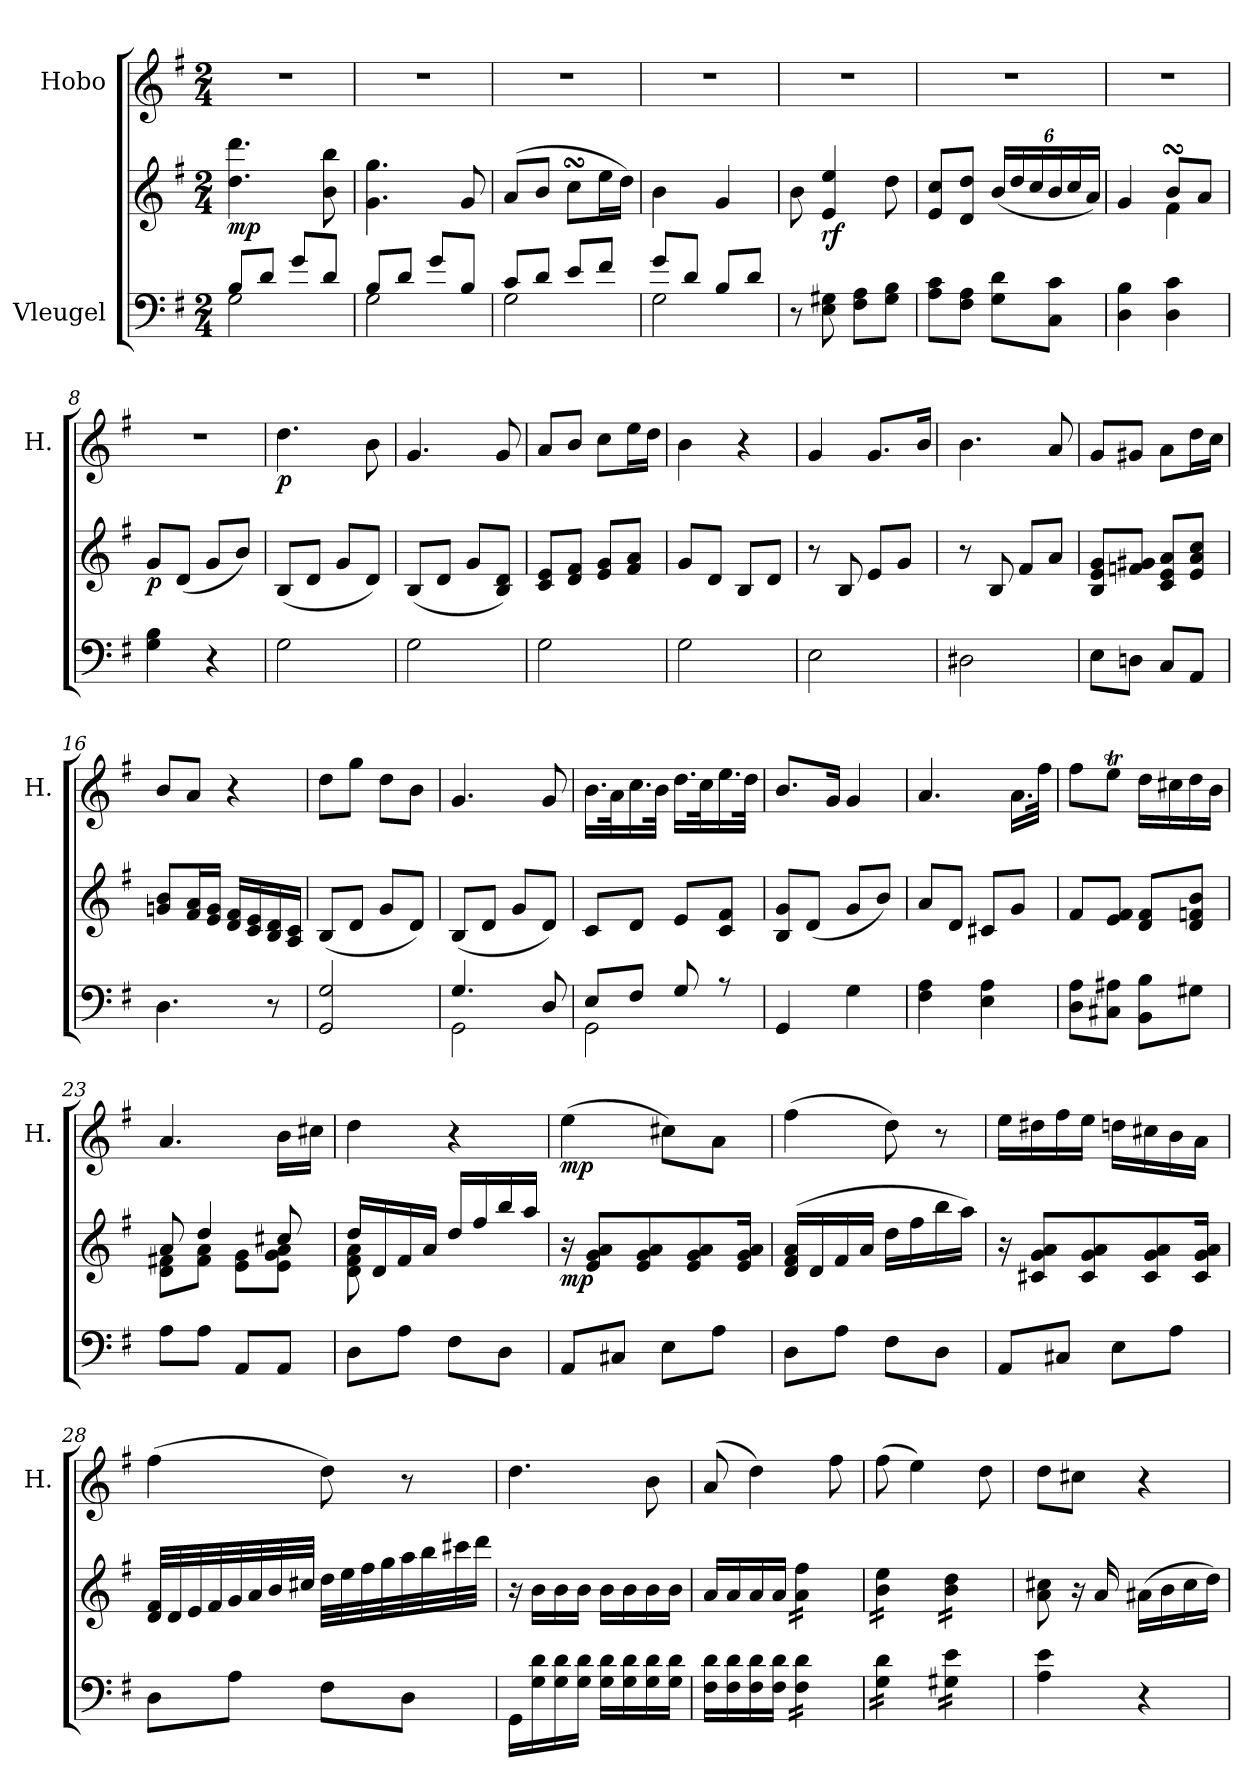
**kern	**kern	**dynam	**kern	**dynam
*part2	*part2	*part2	*part1	*part1
*staff3	*staff2	*staff2/3	*staff1	*staff1
*I"Vleugel	*	*	*I"Hobo	*
*	*	*	*I'H.	*
*clefF4	*clefG2	*	*clefG2	*
*k[f#]	*k[f#]	*	*k[f#]	*
*M2/4	*M2/4	*	*M2/4	*
*MM80	*MM80	*	*MM80	*
=1	=1	=1	=1	=1
*^	*	*	*	*
!	!	!	!LO:DY:b	!	!
8B/L	2G\	4.dd\ 4.ddd\	mp	2r	.
8d/J	.	.	.	.	.
8g/L	.	.	.	.	.
8d/J	.	8b\ 8bb\	.	.	.
=2	=2	=2	=2	=2	=2
8B/L	2G\	4.g\ 4.gg\	.	2r	.
8d/J	.	.	.	.	.
8g/L	.	.	.	.	.
8B/J	.	8g/	.	.	.
=3	=3	=3	=3	=3	=3
8c/L	2G\	(8a/L	.	2r	.
8d/J	.	8b/J	.	.	.
8e/L	.	8ccsSSs\L	.	.	.
8f#/J	.	16ee\L	.	.	.
.	.	16dd\JJ)	.	.	.
=4	=4	=4	=4	=4	=4
8g/L	2G\	4b\	.	2r	.
8d/J	.	.	.	.	.
8B/L	.	4g/	.	.	.
8d/J	.	.	.	.	.
*v	*v	*	*	*	*
=5	=5	=5	=5	=5
8r	8b\	.	2r	.
!	!	!LO:DY:b	!	!
8E\ 8G#X\	4e/ 4ee/	rf	.	.
8F#\ 8A\L	.	.	.	.
8G#\ 8B\J	8dd\	.	.	.
=6	=6	=6	=6	=6
8A\ 8c\L	8e/ 8cc/L	.	2r	.
8F#\ 8A\J	8d/ 8dd/J	.	.	.
*	*Xbrackettup	*	*	*
8G\ 8d\L	(24b/LL	.	.	.
.	24dd/	.	.	.
.	24cc/	.	.	.
8C\ 8c\J	24b/	.	.	.
.	24cc/	.	.	.
.	24a/JJ)	.	.	.
!!LO:LB:g=z
=7	=7	=7	=7	=7
*	*^	*	*	*
4D\ 4B\	4g/	4ryy	.	2r	.
4D\ 4c\	8bsSsS/L	4f#\	.	.	.
.	8a/J	.	.	.	.
*	*v	*v	*	*	*
=8	=8	=8	=8	=8
!	!	!LO:DY:b	!	!
4G\ 4B\	8g/L	p	2r	.
.	(8d/J	.	.	.
4r	8g/L	.	.	.
.	8b/J)	.	.	.
=9	=9	=9	=9	=9
!	!	!	!	!LO:DY:b
2G\	(8B/L	.	4.dd\	p
.	8d/J	.	.	.
.	8g/L	.	.	.
.	8d/J)	.	8b\	.
=10	=10	=10	=10	=10
2G\	(8B/L	.	4.g/	.
.	8d/J	.	.	.
.	8g/L	.	.	.
.	8B/ 8d/J)	.	8g/	.
=11	=11	=11	=11	=11
2G\	8c/ 8e/L	.	8a/L	.
.	8d/ 8f#/J	.	8b/J	.
.	8e/ 8g/L	.	8cc\L	.
.	8f#/ 8a/J	.	16ee\L	.
.	.	.	16dd\JJ	.
=12	=12	=12	=12	=12
2G\	8g/L	.	4b\	.
.	8d/J	.	.	.
.	8B/L	.	4r	.
.	8d/J	.	.	.
=13	=13	=13	=13	=13
2E\	8r	.	4g/	.
.	8B/	.	.	.
.	8e/L	.	8.g/L	.
.	8g/J	.	.	.
.	.	.	16b/Jk	.
=14	=14	=14	=14	=14
2D#X\	8r	.	4.b\	.
.	8B/	.	.	.
.	8f#/L	.	.	.
.	8a/J	.	8a/	.
!!LO:PB:g=z
=15	=15	=15	=15	=15
8E\L	8B/ 8e/ 8g/L	.	8g/L	.
8Dn\J	8fn/ 8g#X/J	.	8g#X/J	.
8C/L	8c/ 8e/ 8a/L	.	8a\L	.
8AA/J	8e/ 8a/ 8cc/J	.	16dd\L	.
.	.	.	16cc\JJ	.
=16	=16	=16	=16	=16
4.D\	8gn/ 8b/L	.	8b/L	.
.	16f#/ 16a/L	.	8a/J	.
.	16e/ 16g/JJ	.	.	.
.	16d/ 16f#/LL	.	4r	.
.	16c/ 16e/	.	.	.
8r	16B/ 16d/	.	.	.
.	16A/ 16c/JJ	.	.	.
=17	=17	=17	=17	=17
2GG/ 2G/	(8B/L	.	8dd\L	.
.	8d/J	.	8gg\J	.
.	8g/L	.	8dd\L	.
.	8d/J)	.	8b\J	.
=18	=18	=18	=18	=18
*^	*	*	*	*
4.G/	2GG\	(8B/L	.	4.g/	.
.	.	8d/J	.	.	.
.	.	8g/L	.	.	.
8D/	.	8d/J)	.	8g/	.
=19	=19	=19	=19	=19	=19
8E/L	2GG\	8c/L	.	16.b\LL	.
.	.	.	.	32a\K	.
8F#/J	.	8d/J	.	16.cc\	.
.	.	.	.	32b\JJk	.
8G/	.	8e/L	.	16.dd\LL	.
.	.	.	.	32cc\K	.
8r	.	8c/ 8f#/J	.	16.ee\	.
.	.	.	.	32dd\JJk	.
*v	*v	*	*	*	*
!!LO:LB:g=z
=20	=20	=20	=20	=20
4GG/	8B/ 8g/L	.	8.b/L	.
.	(8d/J	.	.	.
.	.	.	16g/Jk	.
4G\	8g/L	.	4g/	.
.	8b/J)	.	.	.
=21	=21	=21	=21	=21
4F#\ 4A\	8a/L	.	4.a/	.
.	8d/J	.	.	.
4E\ 4A\	8c#X/L	.	.	.
.	8g/J	.	16.a\LL	.
.	.	.	32ff#\JJk	.
=22	=22	=22	=22	=22
8D\ 8A\L	8f#/L	.	8ff#\L	.
8C#X\ 8A#X\J	8e/ 8f#/J	.	8eeT\J	.
8BB\ 8B\L	8d/ 8f#/L	.	16dd\LL	.
.	.	.	16cc#X\	.
8G#X\J	8d/ 8fn/ 8b/J	.	16dd\	.
.	.	.	16b\JJ	.
=23	=23	=23	=23	=23
*	*^	*	*	*
8A\L	8a/	8d\ 8f#X\L	.	4.a/	.
8A\J	4dd/	8f#\ 8a\J	.	.	.
8AA/L	.	8e\ 8g\L	.	.	.
8AA/J	8cc#X/	8e\ 8g\ 8a\J	.	16b\LL	.
.	.	.	.	16cc#X\JJ	.
=24	=24	=24	=24	=24	=24
8D\L	16dd/LL	8d\ 8f#\ 8a\	.	4dd\	.
.	16d/	.	.	.	.
8A\J	16f#/	8ryy	.	.	.
.	16a/JJ	.	.	.	.
8F#\L	16dd/LL	4ryy	.	4r	.
.	16ff#/	.	.	.	.
8D\J	16bb/	.	.	.	.
.	16aa/JJ	.	.	.	.
*	*v	*v	*	*	*
!!LO:LB:g=z
=25	=25	=25	=25	=25
!	!	!LO:DY:b	!	!LO:DY:b
8AA/L	16r	mp	(4ee\	mp
.	8e/ 8g/ 8a/L	.	.	.
8C#X/J	.	.	.	.
.	8e/ 8g/ 8a/	.	.	.
8E\L	.	.	8cc#X\L)	.
.	8e/ 8g/ 8a/	.	.	.
8A\J	.	.	8a\J	.
.	16e/ 16g/ 16a/Jk	.	.	.
=26	=26	=26	=26	=26
8D\L	(16d/ 16f#/ 16a/LL	.	(4ff#\	.
.	16d/	.	.	.
8A\J	16f#/	.	.	.
.	16a/JJ	.	.	.
8F#\L	16dd\LL	.	8dd\)	.
.	16ff#\	.	.	.
8D\J	16bb\	.	8r	.
.	16aa\JJ)	.	.	.
=27	=27	=27	=27	=27
8AA/L	16r	.	16ee\LL	.
.	8c#X/ 8g/ 8a/L	.	16dd#X\	.
8C#X/J	.	.	16ff#\	.
.	8c#/ 8g/ 8a/	.	16ee\JJ	.
8E\L	.	.	16ddn\LL	.
.	8c#/ 8g/ 8a/	.	16cc#X\	.
8A\J	.	.	16b\	.
.	16c#/ 16g/ 16a/Jk	.	16a\JJ	.
!!LO:PB:g=z
=28	=28	=28	=28	=28
8D\L	32d/ 32f#/LLL	.	(4ff#\	.
.	32d/	.	.	.
.	32e/	.	.	.
.	32f#/	.	.	.
8A\J	32g/	.	.	.
.	32a/	.	.	.
.	32b/	.	.	.
.	32cc#X/JJJ	.	.	.
8F#\L	32dd\LLL	.	8dd\)	.
.	32ee\	.	.	.
.	32ff#\	.	.	.
.	32gg\	.	.	.
8D\J	32aa\	.	8r	.
.	32bb\	.	.	.
.	32ccc#X\	.	.	.
.	32ddd\JJJ	.	.	.
=29	=29	=29	=29	=29
16GG\LL	16r	.	4.dd\	.
16G\ 16d\	16b\LL	.	.	.
16G\ 16d\	16b\	.	.	.
16G\ 16d\JJ	16b\JJ	.	.	.
16G\ 16d\LL	16b\LL	.	.	.
16G\ 16d\	16b\	.	.	.
16G\ 16d\	16b\	.	8b\	.
16G\ 16d\JJ	16b\JJ	.	.	.
=30	=30	=30	=30	=30
16F#\ 16d\LL	16a/LL	.	(8a/	.
16F#\ 16d\	16a/	.	.	.
16F#\ 16d\	16a/	.	4dd\)	.
16F#\ 16d\JJ	16a/JJ	.	.	.
*tremolo	*	*	*	*
*	*tremolo	*	*	*
16F#\ 16d\LL	16a\ 16ff#\LL	.	.	.
16F#\ 16d\	16a\ 16ff#\	.	.	.
16F#\ 16d\	16a\ 16ff#\	.	8ff#\	.
16F#\ 16d\JJ	16a\ 16ff#\JJ	.	.	.
=31	=31	=31	=31	=31
16G\ 16d\LL	16b\ 16ee\LL	.	(8ff#\	.
16G\ 16d\	16b\ 16ee\	.	.	.
16G\ 16d\	16b\ 16ee\	.	4ee\)	.
16G\ 16d\JJ	16b\ 16ee\JJ	.	.	.
16G#X\ 16e\LL	16b\ 16dd\LL	.	.	.
16G#X\ 16e\	16b\ 16dd\	.	.	.
16G#X\ 16e\	16b\ 16dd\	.	8dd\	.
16G#X\ 16e\JJ	16b\ 16dd\JJ	.	.	.
*	*Xtremolo	*	*	*
*Xtremolo	*	*	*	*
!!LO:LB:g=z
=32	=32	=32	=32	=32
4A\ 4e\	8a\ 8cc#X\	.	8dd\L	.
.	16r	.	8cc#X\J	.
.	16a/	.	.	.
4r	(16a#X\LL	.	4r	.
.	16b\	.	.	.
.	16cc#\	.	.	.
.	16dd\JJ)	.	.	.
=	=	=	=	=
*-	*-	*-	*-	*-
